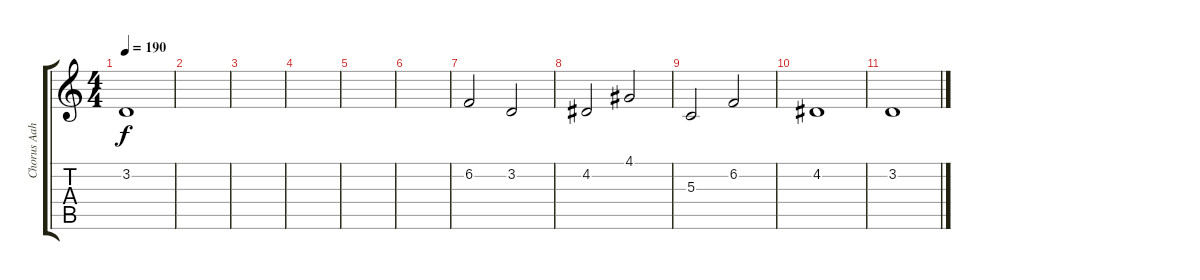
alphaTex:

\track ("Chorus Aahs" "Chorus Aah") {instrument choiraahs}
\staff {score tabs}
\tuning (E4 B3 G3 D3 A2 E2) {hide}
\ts (4 4)
\tempo 190
\clef g2
\ks c
3.2.1{dy f} |
|
|
|
|
|
6.2.2 3.2.2 |
4.2.2 4.1.2 |
5.3.2 6.2.2 |
4.2.1 |
3.2.1
